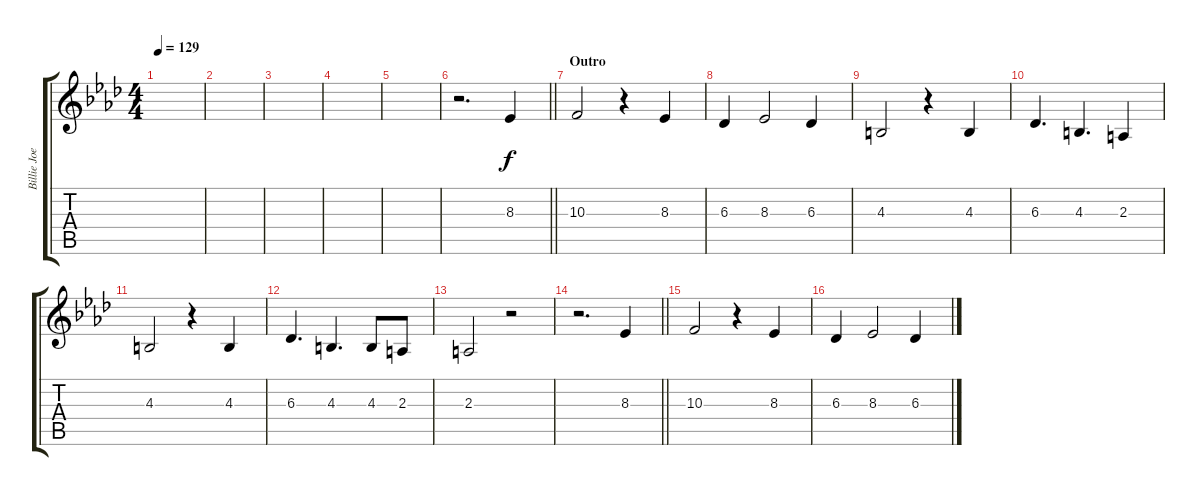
\track ("Billie Joe (Vocals)" "Billie Joe") {instrument trumpet}
\staff {score tabs}
\tuning (E4 B3 G3 D3 A2 E2) {hide}
\ts (4 4)
\tempo 129
\clef g2
\ks ab
|
|
|
|
|
\barLineRight lightlight
r.2{d} 8.3.4 |
\section ("" "Outro")
10.3.2 r.4 8.3.4 |
6.3.4 8.3.2 6.3.4 |
4.3.2 r.4 4.3.4 |
6.3.4{d} 4.3.4{d} 2.3.4 |
4.3.2 r.4 4.3.4 |
6.3.4{d} 4.3.4{d} 4.3.8 2.3.8 |
2.3.2 r.2 |
\barLineRight lightlight
r.2{d} 8.3.4 |
10.3.2 r.4 8.3.4 |
6.3.4 8.3.2 6.3.4
